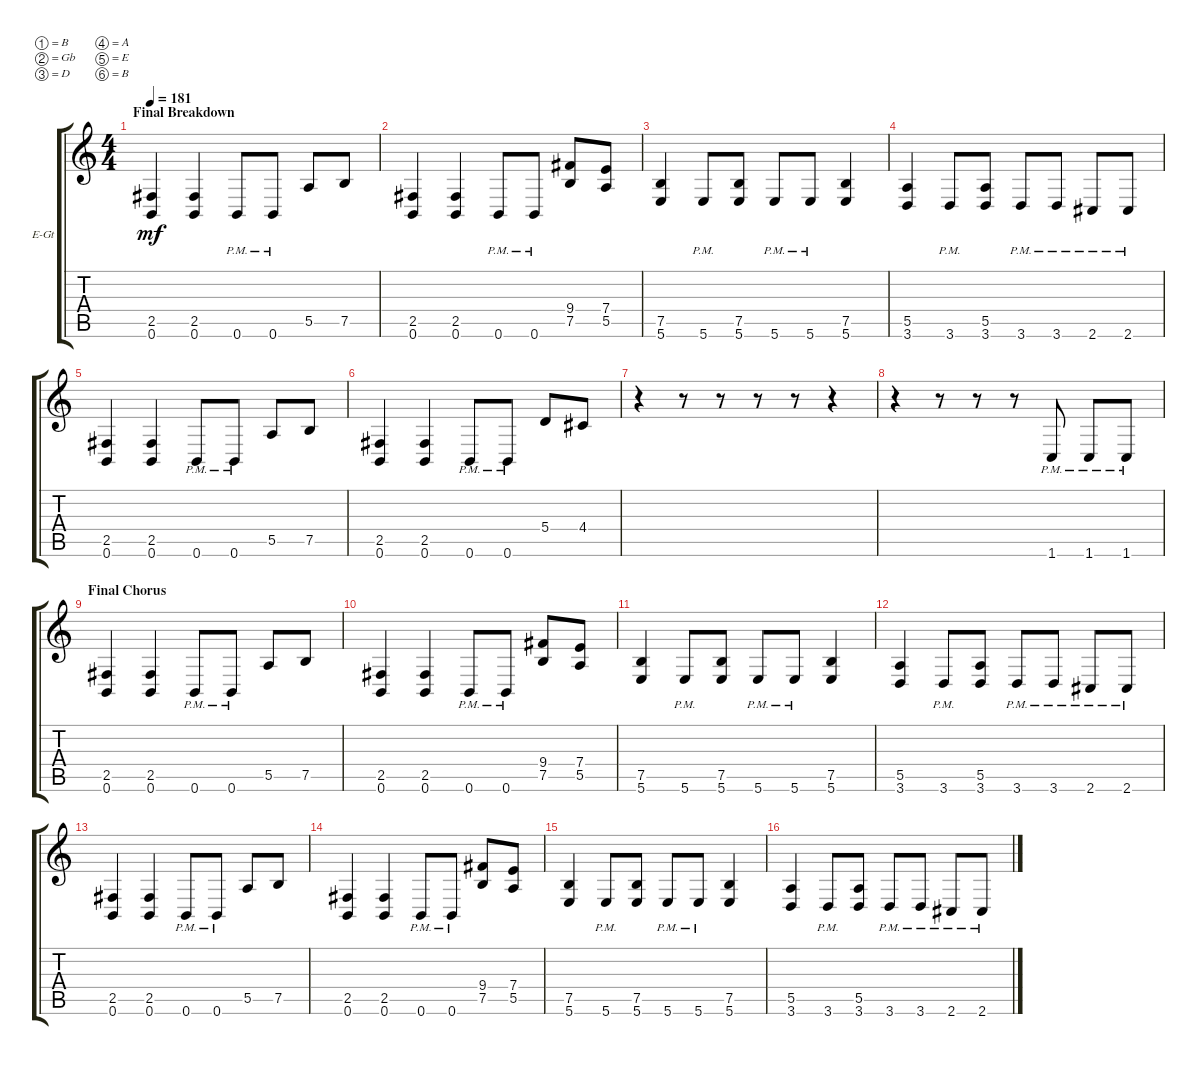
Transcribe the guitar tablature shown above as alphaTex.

\bracketExtendMode groupsimilarinstruments
\firstSystemTrackNameOrientation horizontal
\otherSystemsTrackNameOrientation horizontal
\track ("Electric Guitar" "E-Gt") {solo instrument distortionguitar}
\staff {score tabs}
\tuning (B3 Gb3 D3 A2 E2 B1)
\ts (4 4)
\section ("" "Final Breakdown")
\tempo 181
\clef g2
\ks c
(2.5 0.6).4{dy mf} (2.5 0.6).4 0.6{pm}.8 0.6{pm}.8 5.5.8 7.5.8 |
(2.5 0.6).4 (2.5 0.6).4 0.6{pm}.8 0.6{pm}.8 (9.4 7.5).8 (7.4 5.5).8 |
(7.5 5.6).4 5.6{pm}.8 (7.5 5.6).8 5.6{pm}.8 5.6{pm}.8 (7.5 5.6).4 |
(5.5 3.6).4 3.6{pm}.8 (5.5 3.6).8 3.6{pm}.8 3.6{pm}.8 2.6{pm}.8 2.6{pm}.8 |
(2.5 0.6).4 (2.5 0.6).4 0.6{pm}.8 0.6{pm}.8 5.5.8 7.5.8 |
(2.5 0.6).4 (2.5 0.6).4 0.6{pm}.8 0.6{pm}.8 5.4.8 4.4.8 |
r.4 r.8 r.8 r.8 r.8 r.4 |
r.4 r.8 r.8 r.8 1.6{pm}.8 1.6{pm}.8 1.6{pm}.8 |
\section ("" "Final Chorus")
(2.5 0.6).4 (2.5 0.6).4 0.6{pm}.8 0.6{pm}.8 5.5.8 7.5.8 |
(2.5 0.6).4 (2.5 0.6).4 0.6{pm}.8 0.6{pm}.8 (9.4 7.5).8 (7.4 5.5).8 |
(7.5 5.6).4 5.6{pm}.8 (7.5 5.6).8 5.6{pm}.8 5.6{pm}.8 (7.5 5.6).4 |
(5.5 3.6).4 3.6{pm}.8 (5.5 3.6).8 3.6{pm}.8 3.6{pm}.8 2.6{pm}.8 2.6{pm}.8 |
(2.5 0.6).4 (2.5 0.6).4 0.6{pm}.8 0.6{pm}.8 5.5.8 7.5.8 |
(2.5 0.6).4 (2.5 0.6).4 0.6{pm}.8 0.6{pm}.8 (9.4 7.5).8 (7.4 5.5).8 |
(7.5 5.6).4 5.6{pm}.8 (7.5 5.6).8 5.6{pm}.8 5.6{pm}.8 (7.5 5.6).4 |
(5.5 3.6).4 3.6{pm}.8 (5.5 3.6).8 3.6{pm}.8 3.6{pm}.8 2.6{pm}.8 2.6{pm}.8
